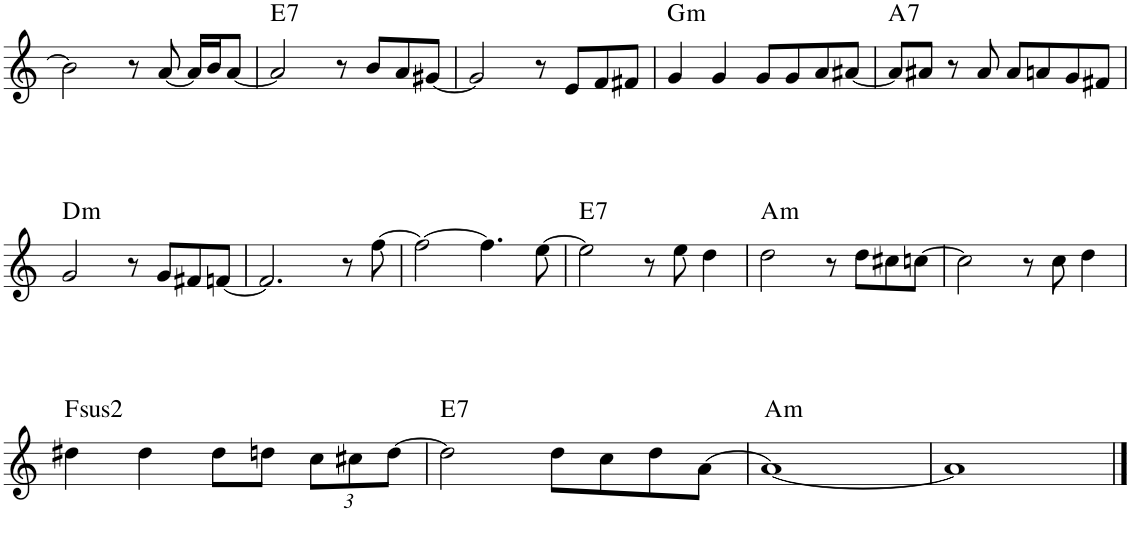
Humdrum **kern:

**kern	**harte
*part1	*part1
*staff1	*
*I"Piano	*
*I'Pno.	*
!!LO:PB:g=z
*clefG2	*
*k[]	*
*M4/4	*
=50	=50
2b\]	.
8r	.
[8a/	.
16a/LL]	.
16b/J	.
[8a/J	.
=51	=51
!	!LO:H:kt=7
2a/]	E:7
8r	.
8b/L	.
8a/	.
[8g#X/J	.
=52	=52
2g#/]	.
8r	.
8e/L	.
8f/	.
8f#X/J	.
=53	=53
!	!LO:H:kt=m
4g/	G:min
4g/	.
8g/L	.
8g/	.
8a/	.
[8a#X/J	.
=54	=54
!	!LO:H:kt=7
8a#/L]	A:7
8a#X/J	.
8r	.
8a#/	.
8a#/L	.
8an/	.
8g/	.
8f#X/J	.
!!LO:LB:g=z
=55	=55
!	!LO:H:kt=m
2g/	D:min
8r	.
8g/L	.
8f#X/	.
[8fn/J	.
=56	=56
2.f/]	.
8r	.
[8ff\	.
=57	=57
2ff\_	.
4.ff\]	.
[8ee\	.
=58	=58
!	!LO:H:kt=7
2ee\]	E:7
8r	.
8ee\	.
4dd\	.
=59	=59
!	!LO:H:kt=m
2dd\	A:min
8r	.
8dd\L	.
8cc#X\	.
[8ccn\J	.
=60	=60
2cc\]	.
8r	.
8cc\	.
4dd\	.
!!LO:LB:g=z
=61	=61
!	!LO:H:kt=2
4dd#X\	F:(1,2,5)
4dd#\	.
8dd#\L	.
8ddn\J	.
*Xbrackettup	*
12cc\L	.
12cc#X\	.
[12dd\J	.
=62	=62
!	!LO:H:kt=7
2dd\]	E:7
8dd\L	.
8cc\	.
8dd\	.
[8a\J	.
=63	=63
!	!LO:H:kt=m
1a_	A:min
=64	=64
1a]	.
==	==
*-	*-
